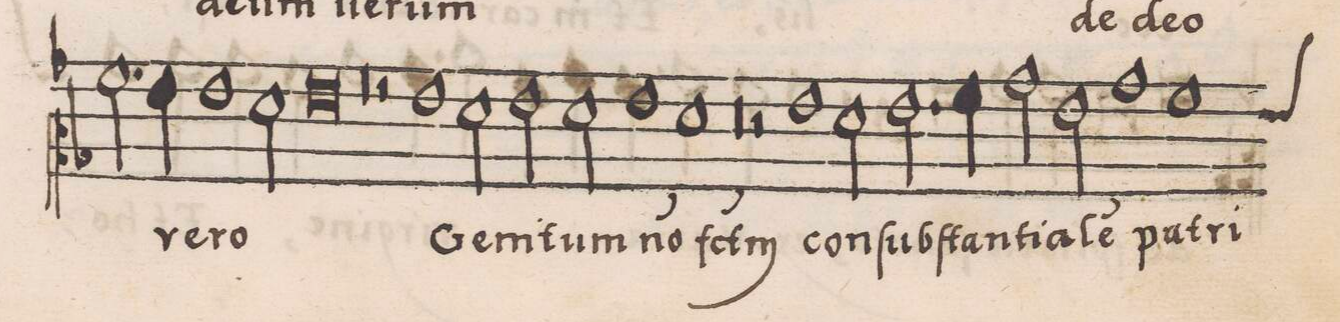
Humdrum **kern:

**kern	**text
*I"CANTVS	*
*clefC2	*
*k[b-]	*
*met(c|)	*
*M2/1	*
1g	-ro
=57	=57
2f\	.
0g	.
=58	=58
1r	.
=59	=59
1r	.
2r	.
1g	Ge-
=60	=60
2f\	-ni-
2g\	-tum
2f\	no(n)
=61	=61
1g	f(a)c-
1f	-t(u)m
=62	=62
0r	.
=63	=63
2r	.
1g	con-
2f\	-ſub-
=64	=64
2.g\	-ſtan-
4a\	-ti-
2b-\	-a-
2g\	-le(m)
=65	=65
1b-	pa-
*custos:g	*
1a	-tri
=66	=66
*-	*-
